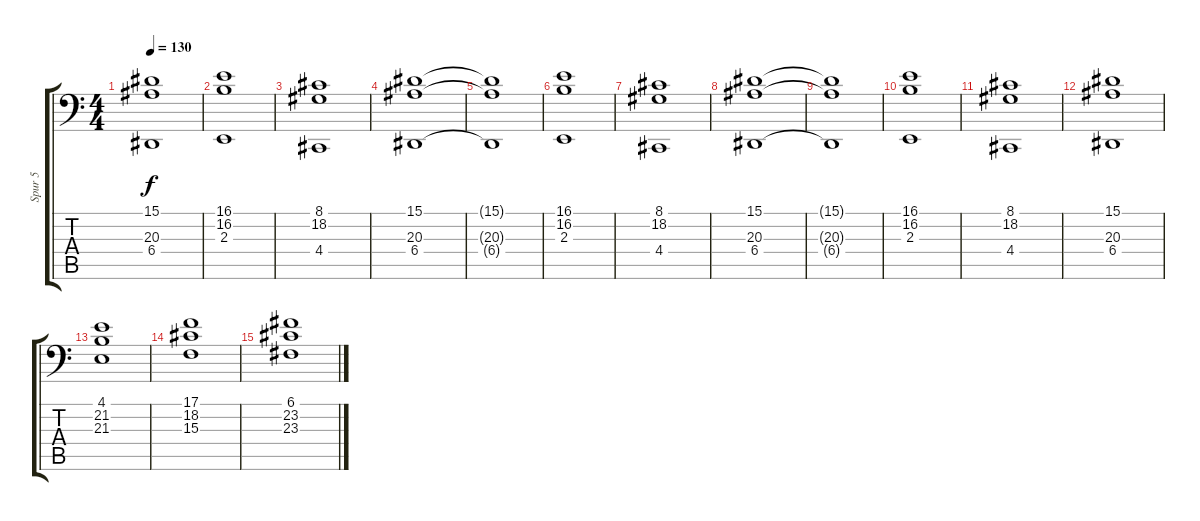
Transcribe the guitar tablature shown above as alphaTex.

\track ("Spur 5" "Spur 5") {instrument choiraahs}
\staff {score tabs}
\tuning (C3 G2 D2 A1 E1 B0) {hide}
\ts (4 4)
\tempo 130
\clef f4
\ks c
(15.1{t} 20.3{t} 6.4{t}).1{dy f} |
(16.1 16.2 2.3).1 |
(8.1 18.2 4.4).1 |
(15.1 20.3 6.4).1 |
(15.1{t} 20.3{t} 6.4{t}).1 |
(16.1 16.2 2.3).1 |
(8.1 18.2 4.4).1 |
(15.1 20.3 6.4).1 |
(15.1{t} 20.3{t} 6.4{t}).1 |
(16.1 16.2 2.3).1 |
(8.1 18.2 4.4).1 |
(15.1 20.3 6.4).1 |
(4.1 21.2 21.3).1 |
(17.1 18.2 15.3).1 |
(6.1 23.2 23.3).1
